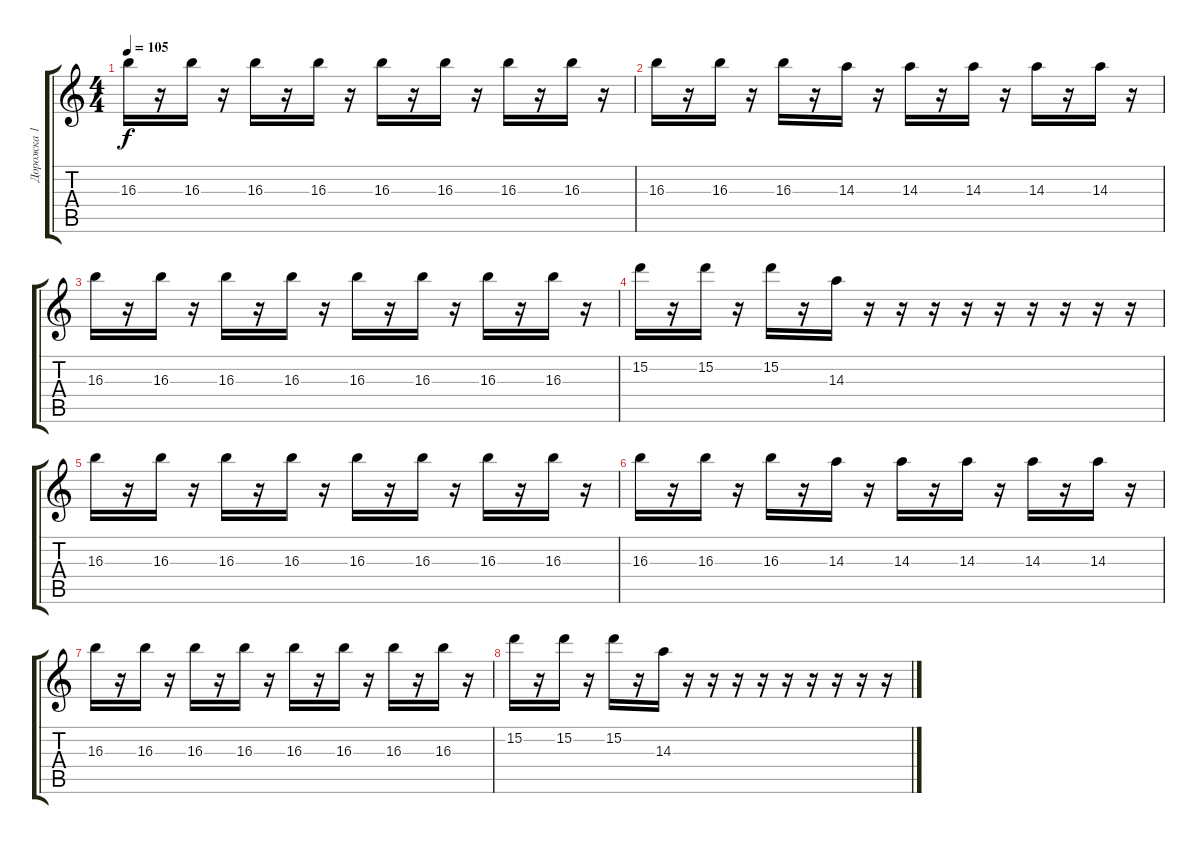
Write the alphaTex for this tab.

\track ("Дорожка 1" "Дорожка 1") {instrument electricguitarjazz}
\staff {score tabs}
\tuning (E4 B3 G3 D3 A2 E2) {hide}
\ts (4 4)
\tempo 105
\clef g2
\ks c
16.3.16{dy f volume 6} r.16 16.3.16 r.16 16.3.16 r.16 16.3.16 r.16 16.3.16 r.16 16.3.16 r.16 16.3.16 r.16 16.3.16 r.16 |
16.3.16 r.16 16.3.16 r.16 16.3.16 r.16 14.3.16 r.16 14.3.16 r.16 14.3.16 r.16 14.3.16 r.16 14.3.16 r.16 |
16.3.16 r.16 16.3.16 r.16 16.3.16 r.16 16.3.16 r.16 16.3.16 r.16 16.3.16 r.16 16.3.16 r.16 16.3.16 r.16 |
15.2.16 r.16 15.2.16 r.16 15.2.16 r.16 14.3.16 r.16 r.16 r.16 r.16 r.16 r.16 r.16 r.16 r.16 |
16.3.16{volume 6} r.16 16.3.16 r.16 16.3.16 r.16 16.3.16 r.16 16.3.16 r.16 16.3.16 r.16 16.3.16 r.16 16.3.16 r.16 |
16.3.16 r.16 16.3.16 r.16 16.3.16 r.16 14.3.16 r.16 14.3.16 r.16 14.3.16 r.16 14.3.16 r.16 14.3.16 r.16 |
16.3.16 r.16 16.3.16 r.16 16.3.16 r.16 16.3.16 r.16 16.3.16 r.16 16.3.16 r.16 16.3.16 r.16 16.3.16 r.16 |
15.2.16 r.16 15.2.16 r.16 15.2.16 r.16 14.3.16 r.16 r.16 r.16 r.16 r.16 r.16 r.16 r.16 r.16
